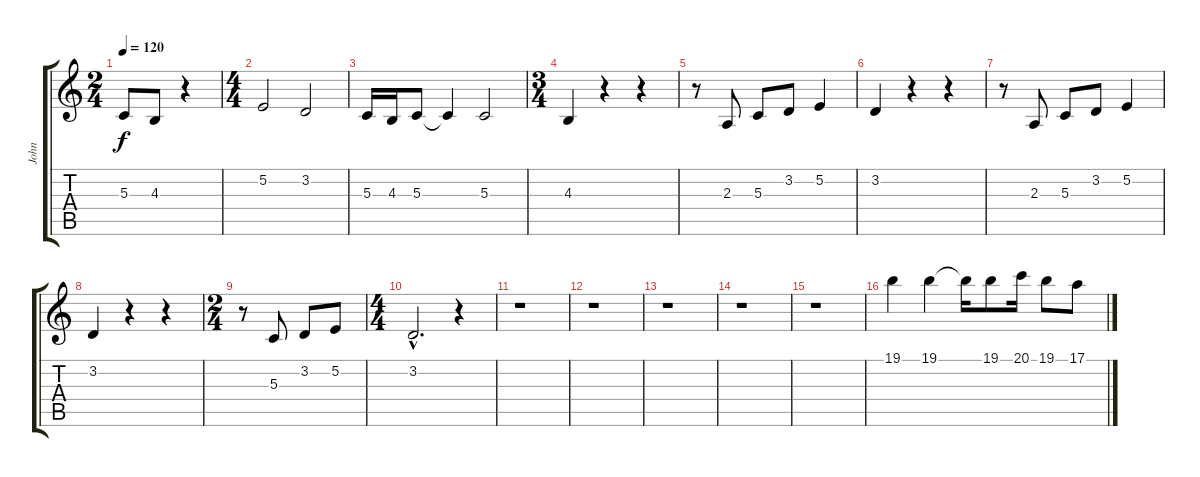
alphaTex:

\track ("John" "John") {instrument clarinet}
\staff {score tabs}
\tuning (E4 B3 G3 D3 A2 E2) {hide}
\ts (2 4)
\tempo 120
\clef g2
\ks c
5.3{t}.8{dy f} 4.3.8 r.4 |
\ts (4 4)
5.2.2 3.2.2 |
5.3.16 4.3.16 5.3.8 5.3{t}.4 5.3.2 |
\ts (3 4)
4.3.4 r.4 r.4 |
r.8 2.3.8 5.3.8 3.2.8 5.2.4 |
3.2.4 r.4 r.4 |
r.8 2.3.8 5.3.8 3.2.8 5.2.4 |
3.2.4 r.4 r.4 |
\ts (2 4)
r.8 5.3.8 3.2.8 5.2.8 |
\ts (4 4)
3.2{hac}.2{d} r.4 |
r.1 |
r.1 |
r.1 |
r.1 |
r.1 |
19.1.4{volume 16 instrument ocarina} 19.1.4 19.1{t}.16 19.1.8 20.1.16 19.1.8 17.1.8
